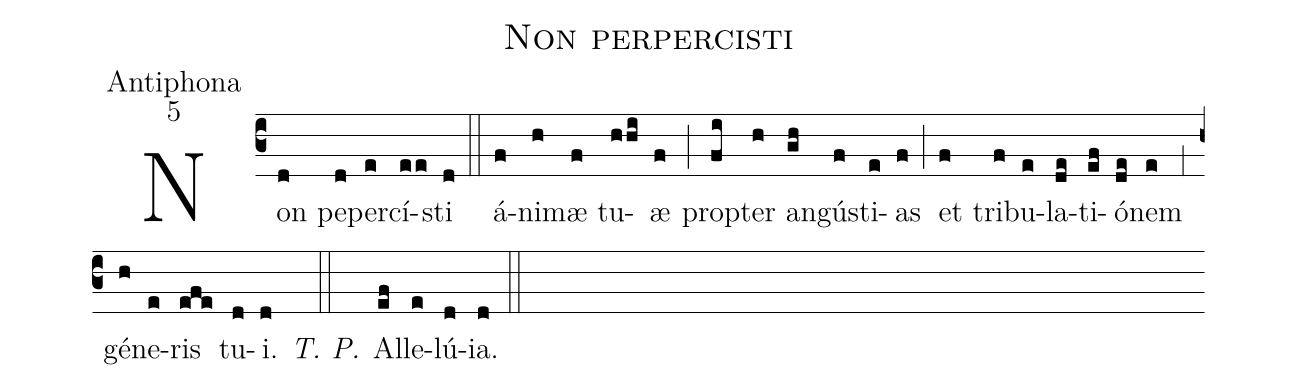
name:Non perpercisti;
office-part:Antiphona;
mode:5;
%%
(c3) Non(d) pe(d)per(e)cí(ee)sti(d) (::)
á(f)ni(h)mæ(f) tu(hhi)æ(f) (;) prop(fi)ter(h) an(gh)gú(f)sti(e)as(f) (;) et(f) tri(f)bu(e)la(de)ti(ef)ó(de)nem(e) (,1) gé(h)ne(e)ris(efe) tu(d)i.(d) <i>T. P.</i>(::) Al(ef)le(e)lú(d)ia.(d) (::)
